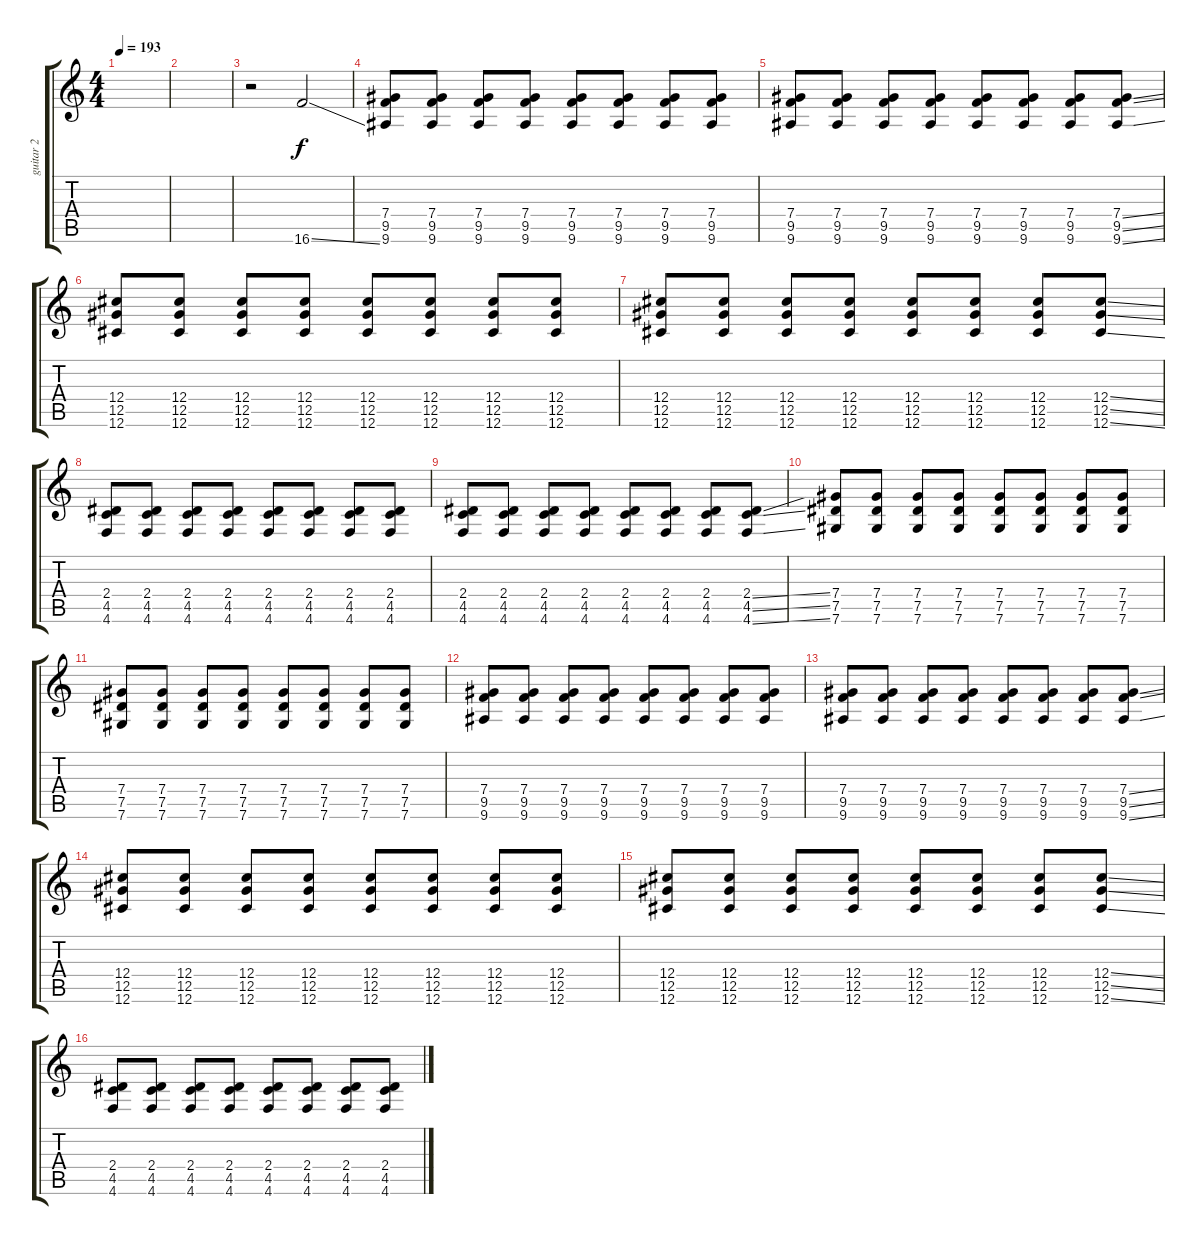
\track ("guitar 2" "guitar 2") {instrument distortionguitar}
\staff {score tabs}
\tuning (Eb4 Bb3 Gb3 Db3 Ab2 Db2) {hide}
\ts (4 4)
\tempo 193
\clef g2
\ks c
|
|
r.2 16.6{ss}.2 |
(7.4 9.5 9.6).8 (7.4 9.5 9.6).8 (7.4 9.5 9.6).8 (7.4 9.5 9.6).8 (7.4 9.5 9.6).8 (7.4 9.5 9.6).8 (7.4 9.5 9.6).8 (7.4 9.5 9.6).8 |
(7.4 9.5 9.6).8 (7.4 9.5 9.6).8 (7.4 9.5 9.6).8 (7.4 9.5 9.6).8 (7.4 9.5 9.6).8 (7.4 9.5 9.6).8 (7.4 9.5 9.6).8 (7.4{ss} 9.5{ss} 9.6{ss}).8 |
(12.4 12.5 12.6).8 (12.4 12.5 12.6).8 (12.4 12.5 12.6).8 (12.4 12.5 12.6).8 (12.4 12.5 12.6).8 (12.4 12.5 12.6).8 (12.4 12.5 12.6).8 (12.4 12.5 12.6).8 |
(12.4 12.5 12.6).8 (12.4 12.5 12.6).8 (12.4 12.5 12.6).8 (12.4 12.5 12.6).8 (12.4 12.5 12.6).8 (12.4 12.5 12.6).8 (12.4 12.5 12.6).8 (12.4{ss} 12.5{ss} 12.6{ss}).8 |
(2.4 4.5 4.6).8 (2.4 4.5 4.6).8 (2.4 4.5 4.6).8 (2.4 4.5 4.6).8 (2.4 4.5 4.6).8 (2.4 4.5 4.6).8 (2.4 4.5 4.6).8 (2.4 4.5 4.6).8 |
(2.4 4.5 4.6).8 (2.4 4.5 4.6).8 (2.4 4.5 4.6).8 (2.4 4.5 4.6).8 (2.4 4.5 4.6).8 (2.4 4.5 4.6).8 (2.4 4.5 4.6).8 (2.4{ss} 4.5{ss} 4.6{ss}).8 |
(7.4 7.5 7.6).8 (7.4 7.5 7.6).8 (7.4 7.5 7.6).8 (7.4 7.5 7.6).8 (7.4 7.5 7.6).8 (7.4 7.5 7.6).8 (7.4 7.5 7.6).8 (7.4 7.5 7.6).8 |
(7.4 7.5 7.6).8 (7.4 7.5 7.6).8 (7.4 7.5 7.6).8 (7.4 7.5 7.6).8 (7.4 7.5 7.6).8 (7.4 7.5 7.6).8 (7.4 7.5 7.6).8 (7.4 7.5 7.6).8 |
(7.4 9.5 9.6).8 (7.4 9.5 9.6).8 (7.4 9.5 9.6).8 (7.4 9.5 9.6).8 (7.4 9.5 9.6).8 (7.4 9.5 9.6).8 (7.4 9.5 9.6).8 (7.4 9.5 9.6).8 |
(7.4 9.5 9.6).8 (7.4 9.5 9.6).8 (7.4 9.5 9.6).8 (7.4 9.5 9.6).8 (7.4 9.5 9.6).8 (7.4 9.5 9.6).8 (7.4 9.5 9.6).8 (7.4{ss} 9.5{ss} 9.6{ss}).8 |
(12.4 12.5 12.6).8 (12.4 12.5 12.6).8 (12.4 12.5 12.6).8 (12.4 12.5 12.6).8 (12.4 12.5 12.6).8 (12.4 12.5 12.6).8 (12.4 12.5 12.6).8 (12.4 12.5 12.6).8 |
(12.4 12.5 12.6).8 (12.4 12.5 12.6).8 (12.4 12.5 12.6).8 (12.4 12.5 12.6).8 (12.4 12.5 12.6).8 (12.4 12.5 12.6).8 (12.4 12.5 12.6).8 (12.4{ss} 12.5{ss} 12.6{ss}).8 |
(2.4 4.5 4.6).8 (2.4 4.5 4.6).8 (2.4 4.5 4.6).8 (2.4 4.5 4.6).8 (2.4 4.5 4.6).8 (2.4 4.5 4.6).8 (2.4 4.5 4.6).8 (2.4 4.5 4.6).8
